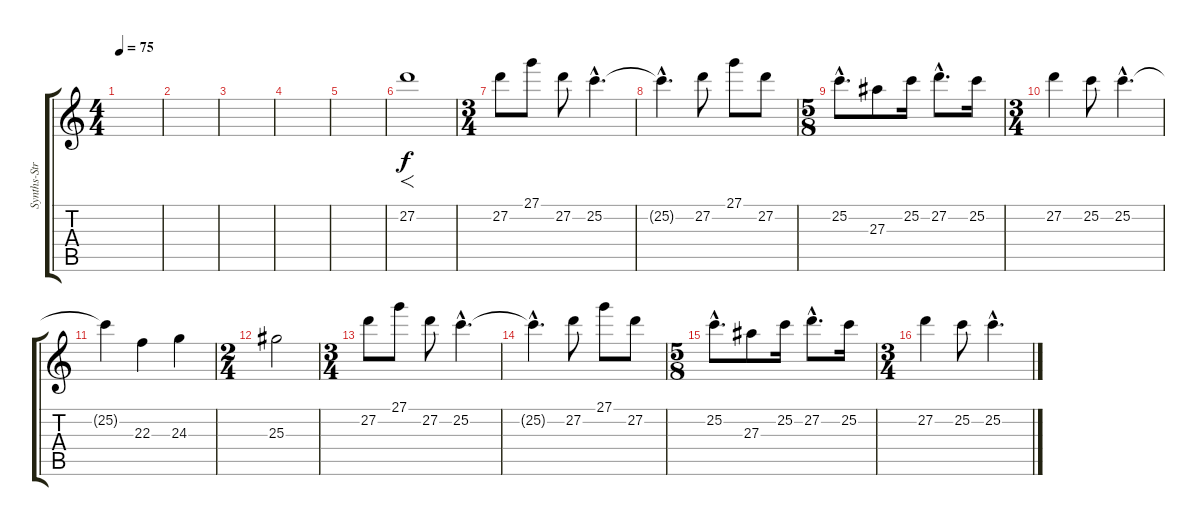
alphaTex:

\track ("Synths-Strings-Bells(Hogson,Davies)" "Synths-Str") {instrument stringensemble1}
\staff {score tabs}
\tuning (E4 B3 G3 D3 A2 E2) {hide}
\ts (4 4)
\tempo 75
\clef g2
\ks c
|
|
|
|
|
27.2.1{f instrument recorder} |
\ts (3 4)
27.2.8 27.1.8 27.2.8 25.2{hac}.4{d} |
25.2{hac t}.4{d} 27.2.8 27.1.8 27.2.8 |
\ts (5 8)
25.2{hac}.8{d} 27.3.8 25.2.16 27.2{hac}.8{d} 25.2.16 |
\ts (3 4)
27.2.4 25.2.8 25.2{hac}.4{d} |
25.2{t}.4 22.3.4 24.3.4 |
\ts (2 4)
25.3.2 |
\ts (3 4)
27.2.8 27.1.8 27.2.8 25.2{hac}.4{d} |
25.2{hac t}.4{d} 27.2.8 27.1.8 27.2.8 |
\ts (5 8)
25.2{hac}.8{d} 27.3.8 25.2.16 27.2{hac}.8{d} 25.2.16 |
\ts (3 4)
27.2.4 25.2.8 25.2{hac}.4{d}
